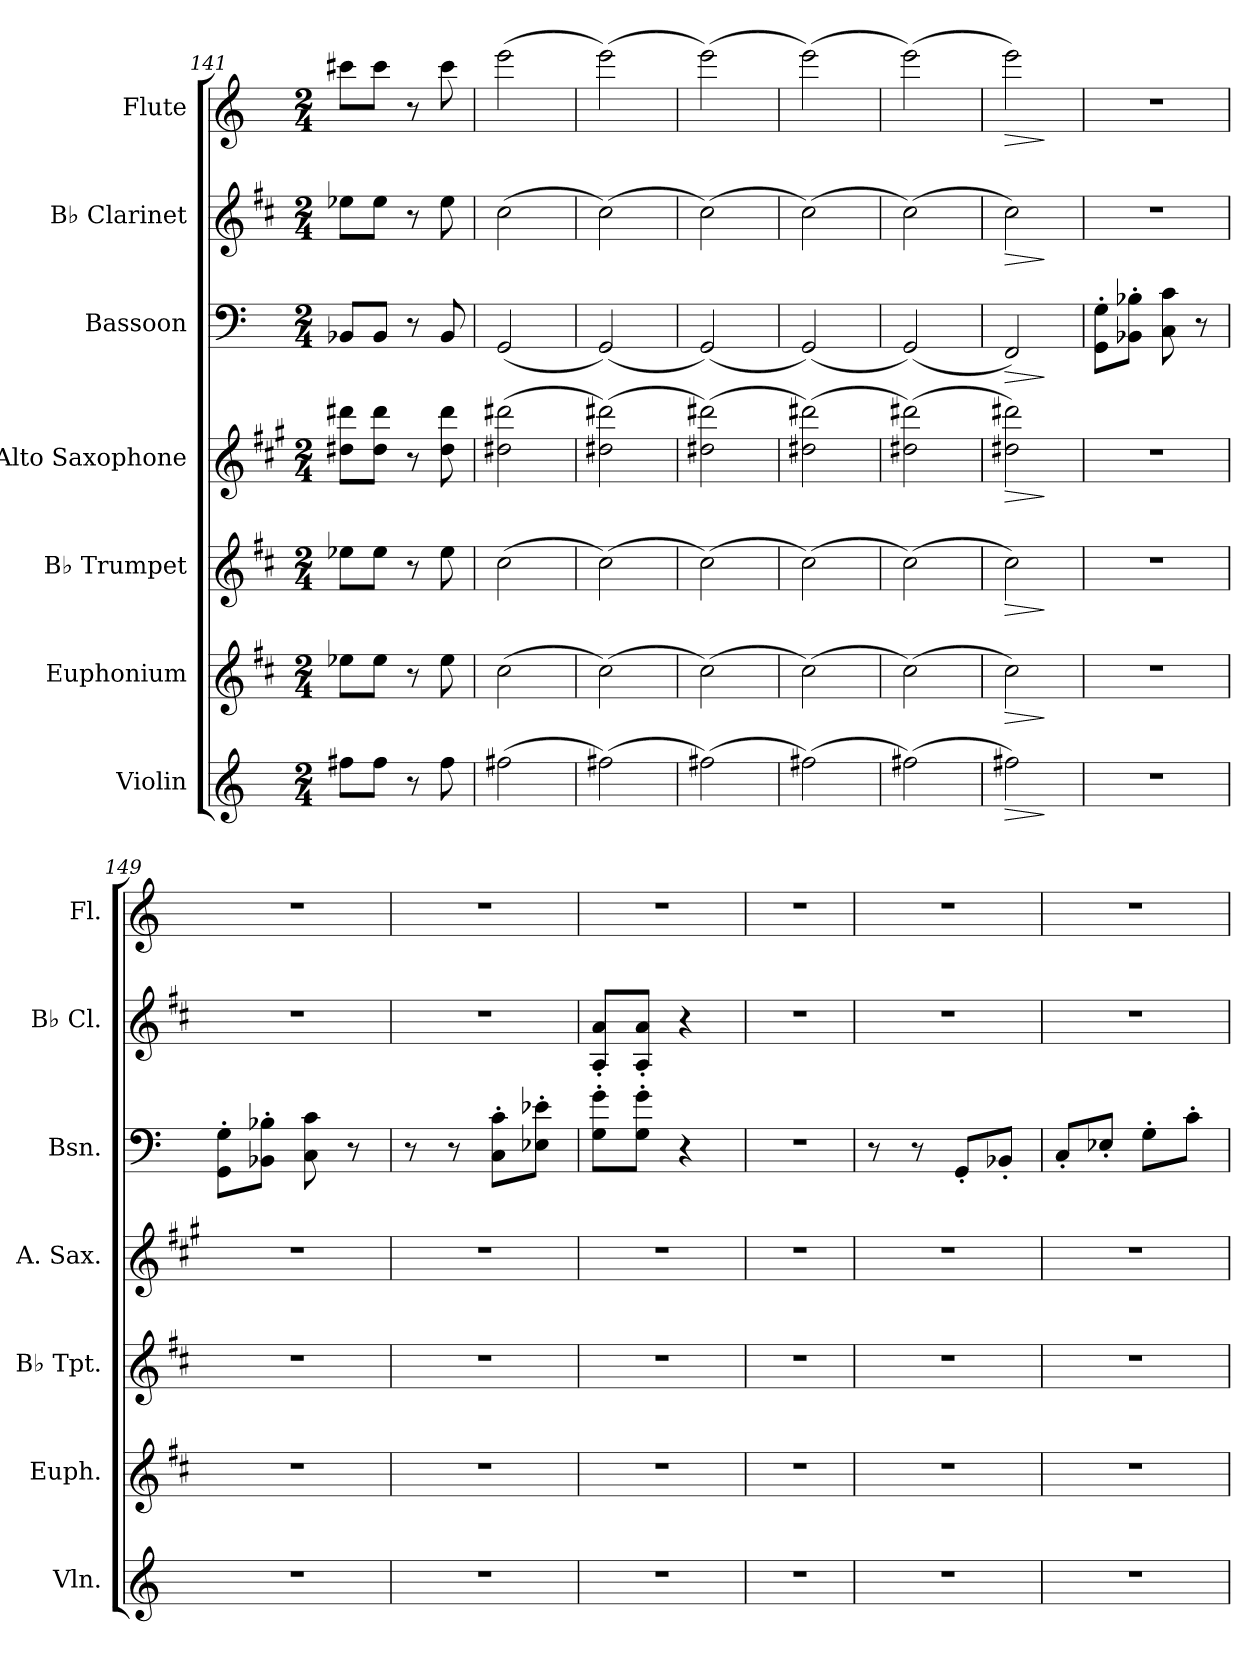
**kern	**dynam	**kern	**dynam	**kern	**dynam	**kern	**dynam	**kern	**dynam	**kern	**dynam	**kern	**dynam
*part7	*part7	*part6	*part6	*part5	*part5	*part4	*part4	*part3	*part3	*part2	*part2	*part1	*part1
*staff7	*staff7	*staff6	*staff6	*staff5	*staff5	*staff4	*staff4	*staff3	*staff3	*staff2	*staff2	*staff1	*staff1
*I"Violin	*	*I"Euphonium	*	*I"B♭ Trumpet	*	*I"Alto Saxophone	*	*I"Bassoon	*	*I"B♭ Clarinet	*	*I"Flute	*
*I'Vln.	*	*I'Euph.	*	*I'B♭ Tpt.	*	*I'A. Sax.	*	*I'Bsn.	*	*I'B♭ Cl.	*	*I'Fl.	*
*clefG2	*	*clefG2	*	*clefG2	*	*clefG2	*	*clefF4	*	*clefG2	*	*clefG2	*
*	*	*	*	*ITrd1c2	*	*ITrd5c9	*	*	*	*ITrd1c2	*	*	*
*k[]	*	*k[f#c#]	*	*k[]	*	*k[]	*	*k[]	*	*k[]	*	*k[]	*
*M2/4	*	*M2/4	*	*M2/4	*	*M2/4	*	*M2/4	*	*M2/4	*	*M2/4	*
=141	=141	=141	=141	=141	=141	=141	=141	=141	=141	=141	=141	=141	=141
8ff#X\L	.	8ee-X\L	.	8dd-X\L	.	8f#X\ 8ff#X\L	.	8BB-X/L	.	8dd-X\L	.	8ccc#X\L	.
8ff#\J	.	8ee-\J	.	8dd-\J	.	8f#\ 8ff#\J	.	8BB-/J	.	8dd-\J	.	8ccc#\J	.
8r	.	8r	.	8r	.	8r	.	8r	.	8r	.	8r	.
8ff#\	.	8ee-\	.	8dd-\	.	8f#\ 8ff#\	.	8BB-/	.	8dd-\	.	8ccc#\	.
=142	=142	=142	=142	=142	=142	=142	=142	=142	=142	=142	=142	=142	=142
(2ff#X\	.	(2cc#\	.	(2b\	.	(2f#X\ 2ff#X\	.	(2GG/	.	(2b\	.	(2eee\	.
=143	=143	=143	=143	=143	=143	=143	=143	=143	=143	=143	=143	=143	=143
(2ff#X\)	.	(2cc#\)	.	(2b\)	.	(2f#X\ 2ff#X\)	.	(2GG/)	.	(2b\)	.	(2eee\)	.
=144	=144	=144	=144	=144	=144	=144	=144	=144	=144	=144	=144	=144	=144
(2ff#X\)	.	(2cc#\)	.	(2b\)	.	(2f#X\ 2ff#X\)	.	(2GG/)	.	(2b\)	.	(2eee\)	.
=145	=145	=145	=145	=145	=145	=145	=145	=145	=145	=145	=145	=145	=145
(2ff#X\)	.	(2cc#\)	.	(2b\)	.	(2f#X\ 2ff#X\)	.	(2GG/)	.	(2b\)	.	(2eee\)	.
=146	=146	=146	=146	=146	=146	=146	=146	=146	=146	=146	=146	=146	=146
(2ff#X\)	.	(2cc#\)	.	(2b\)	.	(2f#X\ 2ff#X\)	.	(2GG/)	.	(2b\)	.	(2eee\)	.
=147	=147	=147	=147	=147	=147	=147	=147	=147	=147	=147	=147	=147	=147
!	!LO:HP:b	!	!LO:HP:b	!	!LO:HP:b	!	!LO:HP:b	!	!LO:HP:b	!	!LO:HP:b	!	!LO:HP:b
2ff#X\)	>	2cc#\)	>	2b\)	>	2f#X\ 2ff#X\)	>	2FF/)	>	2b\)	>	2eee\)	>
.	]	.	]	.	]	.	]	.	]	.	]	.	]
!!LO:PB:g=z
=148	=148	=148	=148	=148	=148	=148	=148	=148	=148	=148	=148	=148	=148
2r	.	2r	.	2r	.	2r	.	8GG\' 8G\'L	.	2r	.	2r	.
.	.	.	.	.	.	.	.	8BB-X\' 8B-X\'J	.	.	.	.	.
.	.	.	.	.	.	.	.	8C\ 8c\	.	.	.	.	.
.	.	.	.	.	.	.	.	8r	.	.	.	.	.
=149	=149	=149	=149	=149	=149	=149	=149	=149	=149	=149	=149	=149	=149
2r	.	2r	.	2r	.	2r	.	8GG\' 8G\'L	.	2r	.	2r	.
.	.	.	.	.	.	.	.	8BB-X\' 8B-X\'J	.	.	.	.	.
.	.	.	.	.	.	.	.	8C\ 8c\	.	.	.	.	.
.	.	.	.	.	.	.	.	8r	.	.	.	.	.
=150	=150	=150	=150	=150	=150	=150	=150	=150	=150	=150	=150	=150	=150
2r	.	2r	.	2r	.	2r	.	8r	.	2r	.	2r	.
.	.	.	.	.	.	.	.	8r	.	.	.	.	.
.	.	.	.	.	.	.	.	8C\' 8c\'L	.	.	.	.	.
.	.	.	.	.	.	.	.	8E-X\' 8e-X\'J	.	.	.	.	.
=151	=151	=151	=151	=151	=151	=151	=151	=151	=151	=151	=151	=151	=151
2r	.	2r	.	2r	.	2r	.	8G\' 8g\'L	.	8G/' 8g/'L	.	2r	.
.	.	.	.	.	.	.	.	8G\' 8g\'J	.	8G/' 8g/'J	.	.	.
.	.	.	.	.	.	.	.	4r	.	4r	.	.	.
=152	=152	=152	=152	=152	=152	=152	=152	=152	=152	=152	=152	=152	=152
2r	.	2r	.	2r	.	2r	.	2r	.	2r	.	2r	.
=153	=153	=153	=153	=153	=153	=153	=153	=153	=153	=153	=153	=153	=153
2r	.	2r	.	2r	.	2r	.	8r	.	2r	.	2r	.
.	.	.	.	.	.	.	.	8r	.	.	.	.	.
.	.	.	.	.	.	.	.	8GG'/L	.	.	.	.	.
.	.	.	.	.	.	.	.	8BB-X'/J	.	.	.	.	.
=154	=154	=154	=154	=154	=154	=154	=154	=154	=154	=154	=154	=154	=154
2r	.	2r	.	2r	.	2r	.	8C'/L	.	2r	.	2r	.
.	.	.	.	.	.	.	.	8E-X'/J	.	.	.	.	.
.	.	.	.	.	.	.	.	8G'\L	.	.	.	.	.
.	.	.	.	.	.	.	.	8c'\J	.	.	.	.	.
=	=	=	=	=	=	=	=	=	=	=	=	=	=
*-	*-	*-	*-	*-	*-	*-	*-	*-	*-	*-	*-	*-	*-
